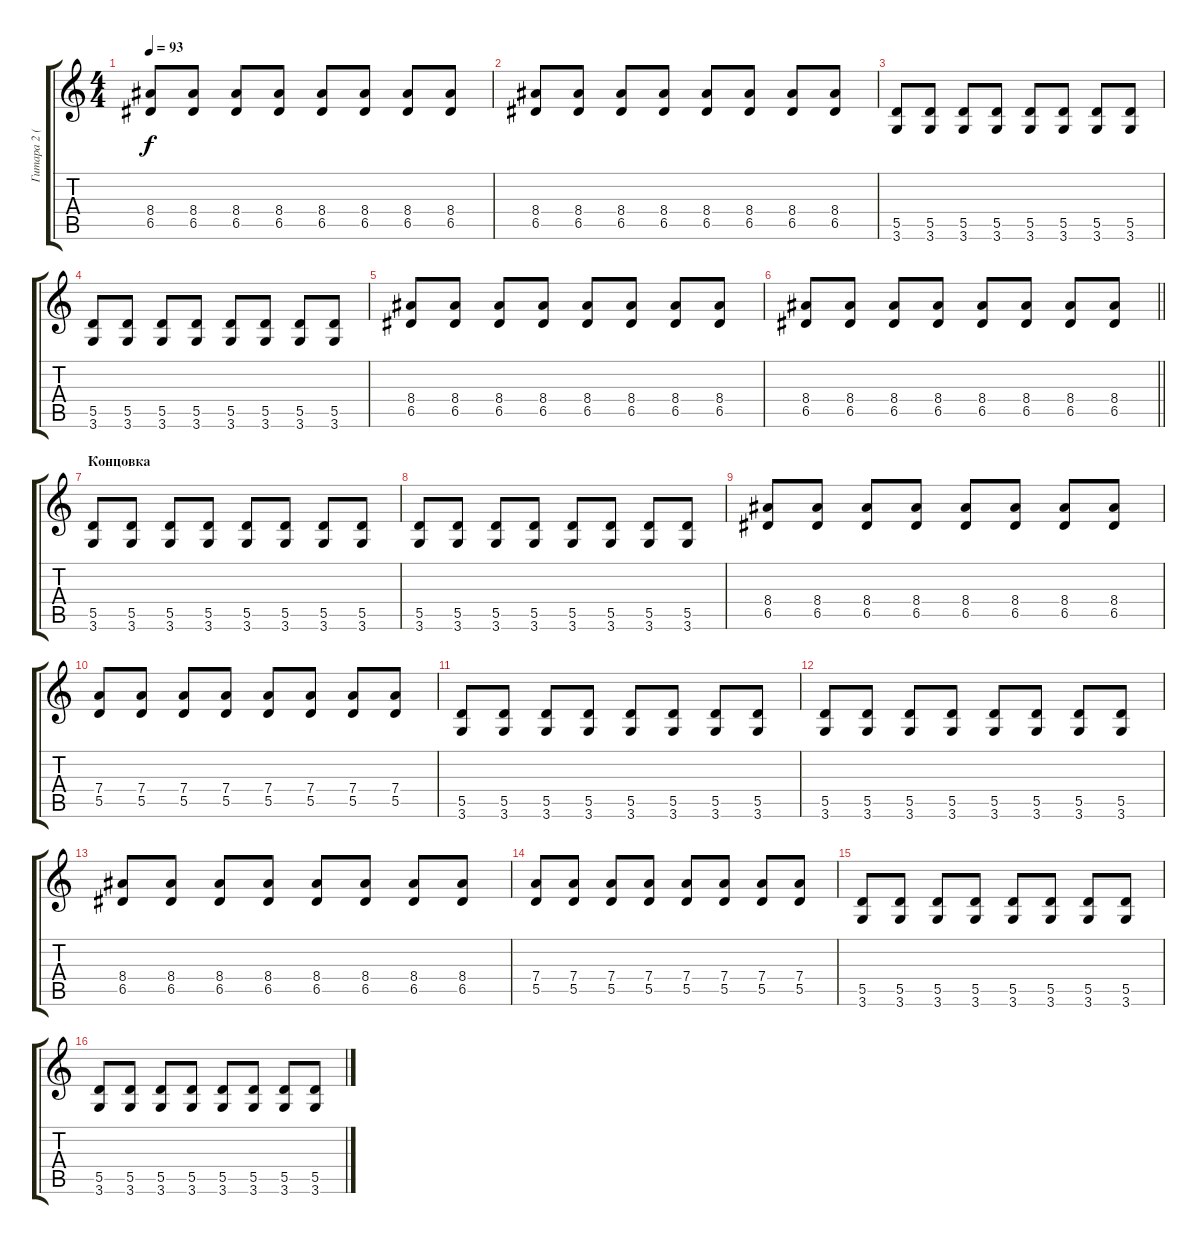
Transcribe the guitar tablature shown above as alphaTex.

\track ("Гитара 2 (ритм)" "Гитара 2 (") {instrument distortionguitar}
\staff {score tabs}
\tuning (E4 B3 G3 D3 A2 E2) {hide}
\ts (4 4)
\tempo 93
\clef g2
\ks c
(8.4 6.5).8{dy f} (8.4 6.5).8 (8.4 6.5).8 (8.4 6.5).8 (8.4 6.5).8 (8.4 6.5).8 (8.4 6.5).8 (8.4 6.5).8 |
(8.4 6.5).8 (8.4 6.5).8 (8.4 6.5).8 (8.4 6.5).8 (8.4 6.5).8 (8.4 6.5).8 (8.4 6.5).8 (8.4 6.5).8 |
(5.5 3.6).8 (5.5 3.6).8 (5.5 3.6).8 (5.5 3.6).8 (5.5 3.6).8 (5.5 3.6).8 (5.5 3.6).8 (5.5 3.6).8 |
(5.5 3.6).8 (5.5 3.6).8 (5.5 3.6).8 (5.5 3.6).8 (5.5 3.6).8 (5.5 3.6).8 (5.5 3.6).8 (5.5 3.6).8 |
(8.4 6.5).8 (8.4 6.5).8 (8.4 6.5).8 (8.4 6.5).8 (8.4 6.5).8 (8.4 6.5).8 (8.4 6.5).8 (8.4 6.5).8 |
\barLineRight lightlight
(8.4 6.5).8 (8.4 6.5).8 (8.4 6.5).8 (8.4 6.5).8 (8.4 6.5).8 (8.4 6.5).8 (8.4 6.5).8 (8.4 6.5).8 |
\section ("" "Концовка")
(5.5 3.6).8 (5.5 3.6).8 (5.5 3.6).8 (5.5 3.6).8 (5.5 3.6).8 (5.5 3.6).8 (5.5 3.6).8 (5.5 3.6).8 |
(5.5 3.6).8 (5.5 3.6).8 (5.5 3.6).8 (5.5 3.6).8 (5.5 3.6).8 (5.5 3.6).8 (5.5 3.6).8 (5.5 3.6).8 |
(8.4 6.5).8 (8.4 6.5).8 (8.4 6.5).8 (8.4 6.5).8 (8.4 6.5).8 (8.4 6.5).8 (8.4 6.5).8 (8.4 6.5).8 |
(7.4 5.5).8 (7.4 5.5).8 (7.4 5.5).8 (7.4 5.5).8 (7.4 5.5).8 (7.4 5.5).8 (7.4 5.5).8 (7.4 5.5).8 |
(5.5 3.6).8 (5.5 3.6).8 (5.5 3.6).8 (5.5 3.6).8 (5.5 3.6).8 (5.5 3.6).8 (5.5 3.6).8 (5.5 3.6).8 |
(5.5 3.6).8 (5.5 3.6).8 (5.5 3.6).8 (5.5 3.6).8 (5.5 3.6).8 (5.5 3.6).8 (5.5 3.6).8 (5.5 3.6).8 |
(8.4 6.5).8 (8.4 6.5).8 (8.4 6.5).8 (8.4 6.5).8 (8.4 6.5).8 (8.4 6.5).8 (8.4 6.5).8 (8.4 6.5).8 |
(7.4 5.5).8 (7.4 5.5).8 (7.4 5.5).8 (7.4 5.5).8 (7.4 5.5).8 (7.4 5.5).8 (7.4 5.5).8 (7.4 5.5).8 |
(5.5 3.6).8 (5.5 3.6).8 (5.5 3.6).8 (5.5 3.6).8 (5.5 3.6).8 (5.5 3.6).8 (5.5 3.6).8 (5.5 3.6).8 |
(5.5 3.6).8 (5.5 3.6).8 (5.5 3.6).8 (5.5 3.6).8 (5.5 3.6).8 (5.5 3.6).8 (5.5 3.6).8 (5.5 3.6).8
